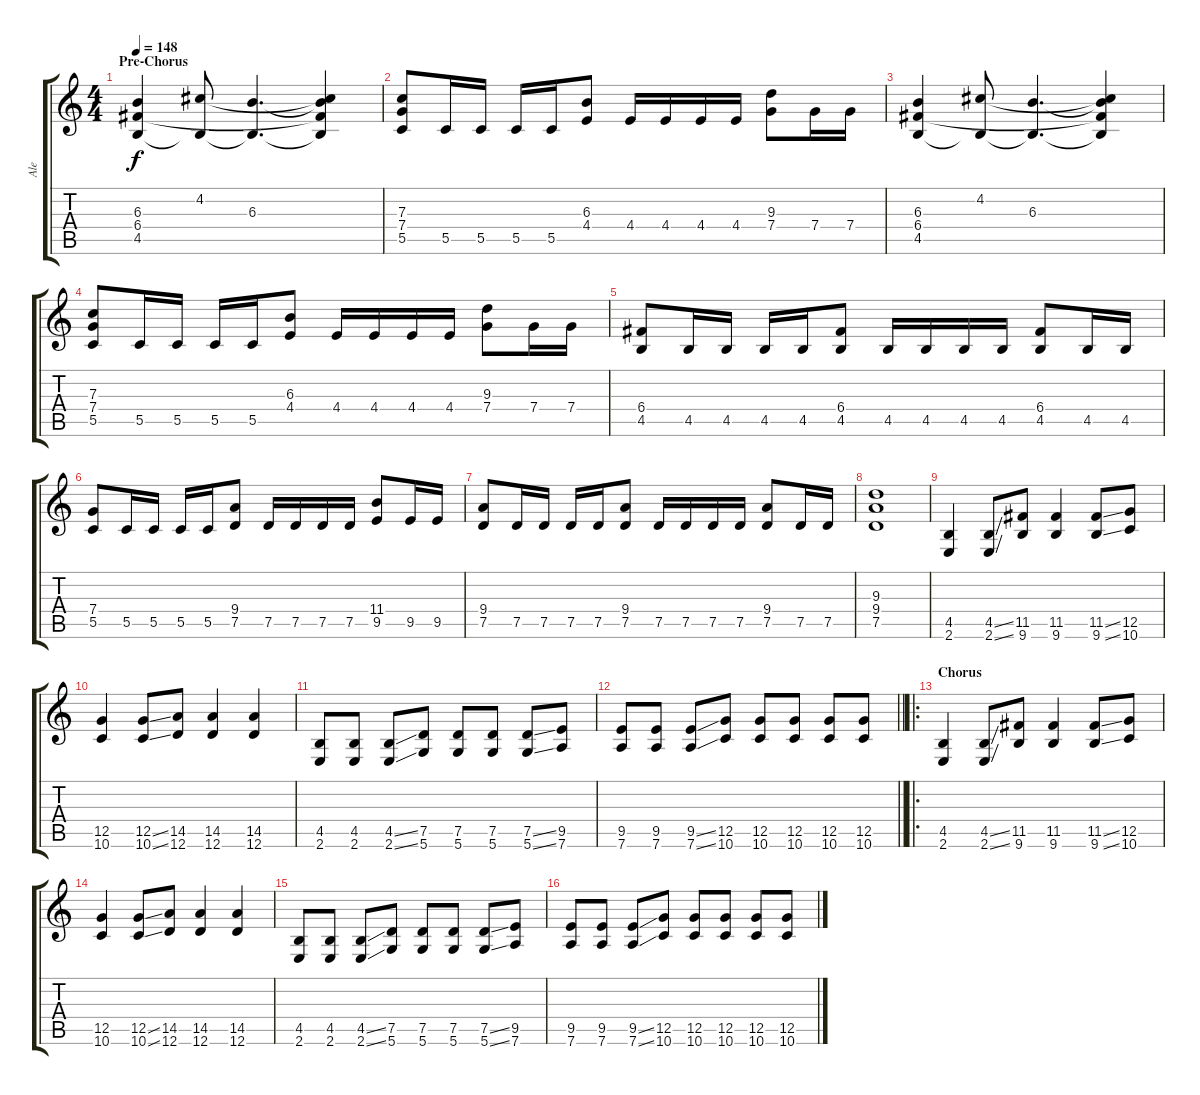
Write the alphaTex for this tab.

\track ("Ale" "Ale") {instrument distortionguitar}
\staff {score tabs}
\tuning (D4 A3 F3 C3 G2 D2) {hide}
\ts (4 4)
\section ("" "Pre-Chorus")
\tempo 148
\clef g2
\ks c
(6.3 6.4 4.5).4{dy f volume 11} (4.2 4.5{t}).8 (6.3 4.5{t}).4{d} (4.2{t} 6.3{t} 6.4{t} 4.5{t}).4 |
(7.3 7.4 5.5).8 5.5.16 5.5.16 5.5.16 5.5.16 (6.3 4.4).8 4.4.16 4.4.16 4.4.16 4.4.16 (9.3 7.4).8 7.4.16 7.4.16 |
(6.3 6.4 4.5).4{volume 11} (4.2 4.5{t}).8 (6.3 4.5{t}).4{d} (4.2{t} 6.3{t} 6.4{t} 4.5{t}).4 |
(7.3 7.4 5.5).8 5.5.16 5.5.16 5.5.16 5.5.16 (6.3 4.4).8 4.4.16 4.4.16 4.4.16 4.4.16 (9.3 7.4).8 7.4.16 7.4.16 |
(6.4 4.5).8 4.5.16 4.5.16 4.5.16 4.5.16 (6.4 4.5).8 4.5.16 4.5.16 4.5.16 4.5.16 (6.4 4.5).8 4.5.16 4.5.16 |
(7.4 5.5).8 5.5.16 5.5.16 5.5.16 5.5.16 (9.4 7.5).8 7.5.16 7.5.16 7.5.16 7.5.16 (11.4 9.5).8 9.5.16 9.5.16 |
(9.4 7.5).8 7.5.16 7.5.16 7.5.16 7.5.16 (9.4 7.5).8 7.5.16 7.5.16 7.5.16 7.5.16 (9.4 7.5).8 7.5.16 7.5.16 |
(9.3 9.4 7.5).1 |
(4.5 2.6).4{volume 11} (4.5{ss} 2.6{ss}).8 (11.5 9.6).8 (11.5 9.6).4 (11.5{ss} 9.6{ss}).8 (12.5 10.6).8 |
(12.5 10.6).4 (12.5{ss} 10.6{ss}).8 (14.5 12.6).8 (14.5 12.6).4 (14.5 12.6).4 |
(4.5 2.6).8 (4.5 2.6).8 (4.5{ss} 2.6{ss}).8 (7.5 5.6).8 (7.5 5.6).8 (7.5 5.6).8 (7.5{ss} 5.6{ss}).8 (9.5 7.6).8 |
\barLineRight lightlight
(9.5 7.6).8 (9.5 7.6).8 (9.5{ss} 7.6{ss}).8 (12.5 10.6).8 (12.5 10.6).8 (12.5 10.6).8 (12.5 10.6).8 (12.5 10.6).8 |
\ro
\section ("" "Chorus")
(4.5 2.6).4{volume 11 balance 12} (4.5{ss} 2.6{ss}).8 (11.5 9.6).8 (11.5 9.6).4 (11.5{ss} 9.6{ss}).8 (12.5 10.6).8 |
(12.5 10.6).4 (12.5{ss} 10.6{ss}).8 (14.5 12.6).8 (14.5 12.6).4 (14.5 12.6).4 |
(4.5 2.6).8 (4.5 2.6).8 (4.5{ss} 2.6{ss}).8 (7.5 5.6).8 (7.5 5.6).8 (7.5 5.6).8 (7.5{ss} 5.6{ss}).8 (9.5 7.6).8 |
(9.5 7.6).8 (9.5 7.6).8 (9.5{ss} 7.6{ss}).8 (12.5 10.6).8 (12.5 10.6).8 (12.5 10.6).8 (12.5 10.6).8 (12.5 10.6).8
